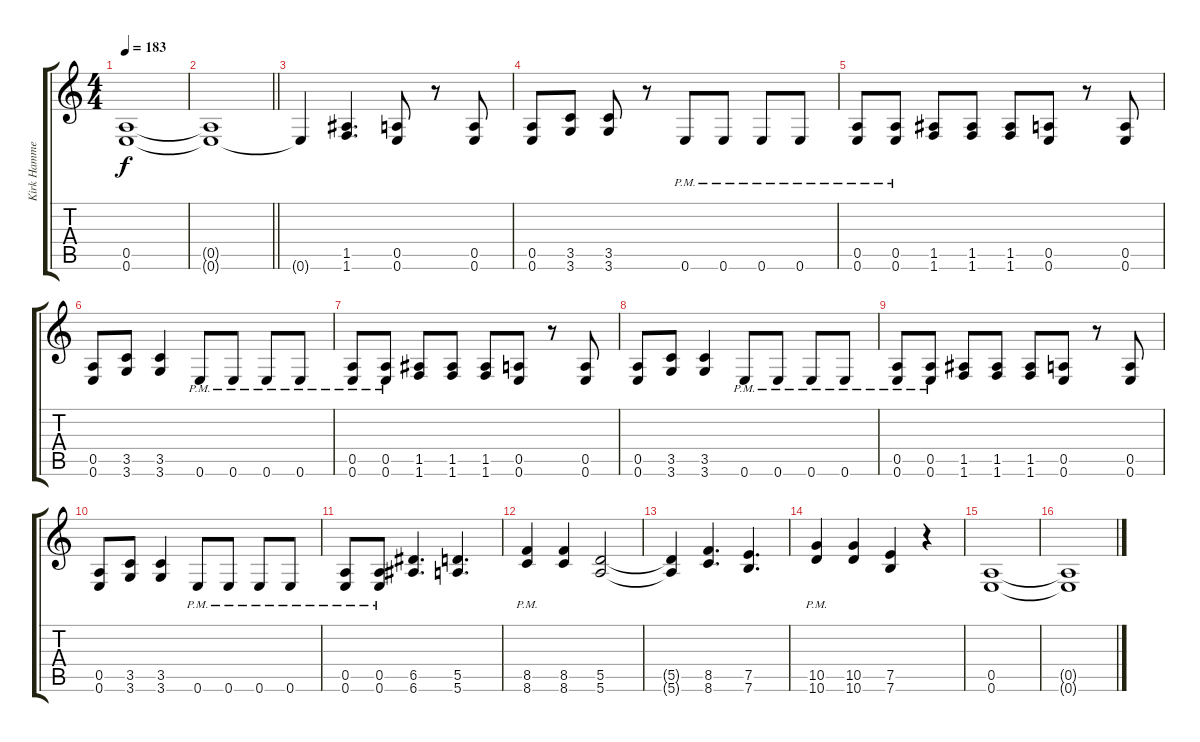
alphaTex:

\track ("Kirk Hammett" "Kirk Hamme") {instrument distortionguitar}
\staff {score tabs}
\tuning (E4 B3 G3 D3 A2 E2) {hide}
\ts (4 4)
\tempo 183
\clef g2
\ks c
(0.5{t} 0.6{t}).1{dy f} |
\barLineRight lightlight
(0.5{t} 0.6{t}).1 |
\section ("" "")
0.6{t}.4 (1.5 1.6).4{d} (0.5 0.6).8 r.8 (0.5 0.6).8 |
(0.5 0.6).8 (3.5 3.6).8 (3.5 3.6).8 r.8 0.6{pm}.8 0.6{pm}.8 0.6{pm}.8 0.6{pm}.8 |
(0.5{pm} 0.6{pm}).8 (0.5{pm} 0.6{pm}).8 (1.5 1.6).8 (1.5 1.6).8 (1.5 1.6).8 (0.5 0.6).8 r.8 (0.5 0.6).8 |
(0.5 0.6).8 (3.5 3.6).8 (3.5 3.6).4 0.6{pm}.8 0.6{pm}.8 0.6{pm}.8 0.6{pm}.8 |
(0.5{pm} 0.6{pm}).8 (0.5{pm} 0.6{pm}).8 (1.5 1.6).8 (1.5 1.6).8 (1.5 1.6).8 (0.5 0.6).8 r.8 (0.5 0.6).8 |
(0.5 0.6).8 (3.5 3.6).8 (3.5 3.6).4 0.6{pm}.8 0.6{pm}.8 0.6{pm}.8 0.6{pm}.8 |
(0.5{pm} 0.6{pm}).8 (0.5{pm} 0.6{pm}).8 (1.5 1.6).8 (1.5 1.6).8 (1.5 1.6).8 (0.5 0.6).8 r.8 (0.5 0.6).8 |
(0.5 0.6).8 (3.5 3.6).8 (3.5 3.6).4 0.6{pm}.8 0.6{pm}.8 0.6{pm}.8 0.6{pm}.8 |
(0.5{pm} 0.6{pm}).8 (0.5{pm} 0.6{pm}).8 (6.5 6.6).4{d} (5.5 5.6).4{d} |
(8.5{pm} 8.6{pm}).4 (8.5 8.6).4 (5.5 5.6).2 |
(5.5{t} 5.6{t}).4 (8.5 8.6).4{d} (7.5 7.6).4{d} |
(10.5{pm} 10.6{pm}).4 (10.5 10.6).4 (7.5 7.6).4 r.4 |
(0.5 0.6).1 |
(0.5{t} 0.6{t}).1
